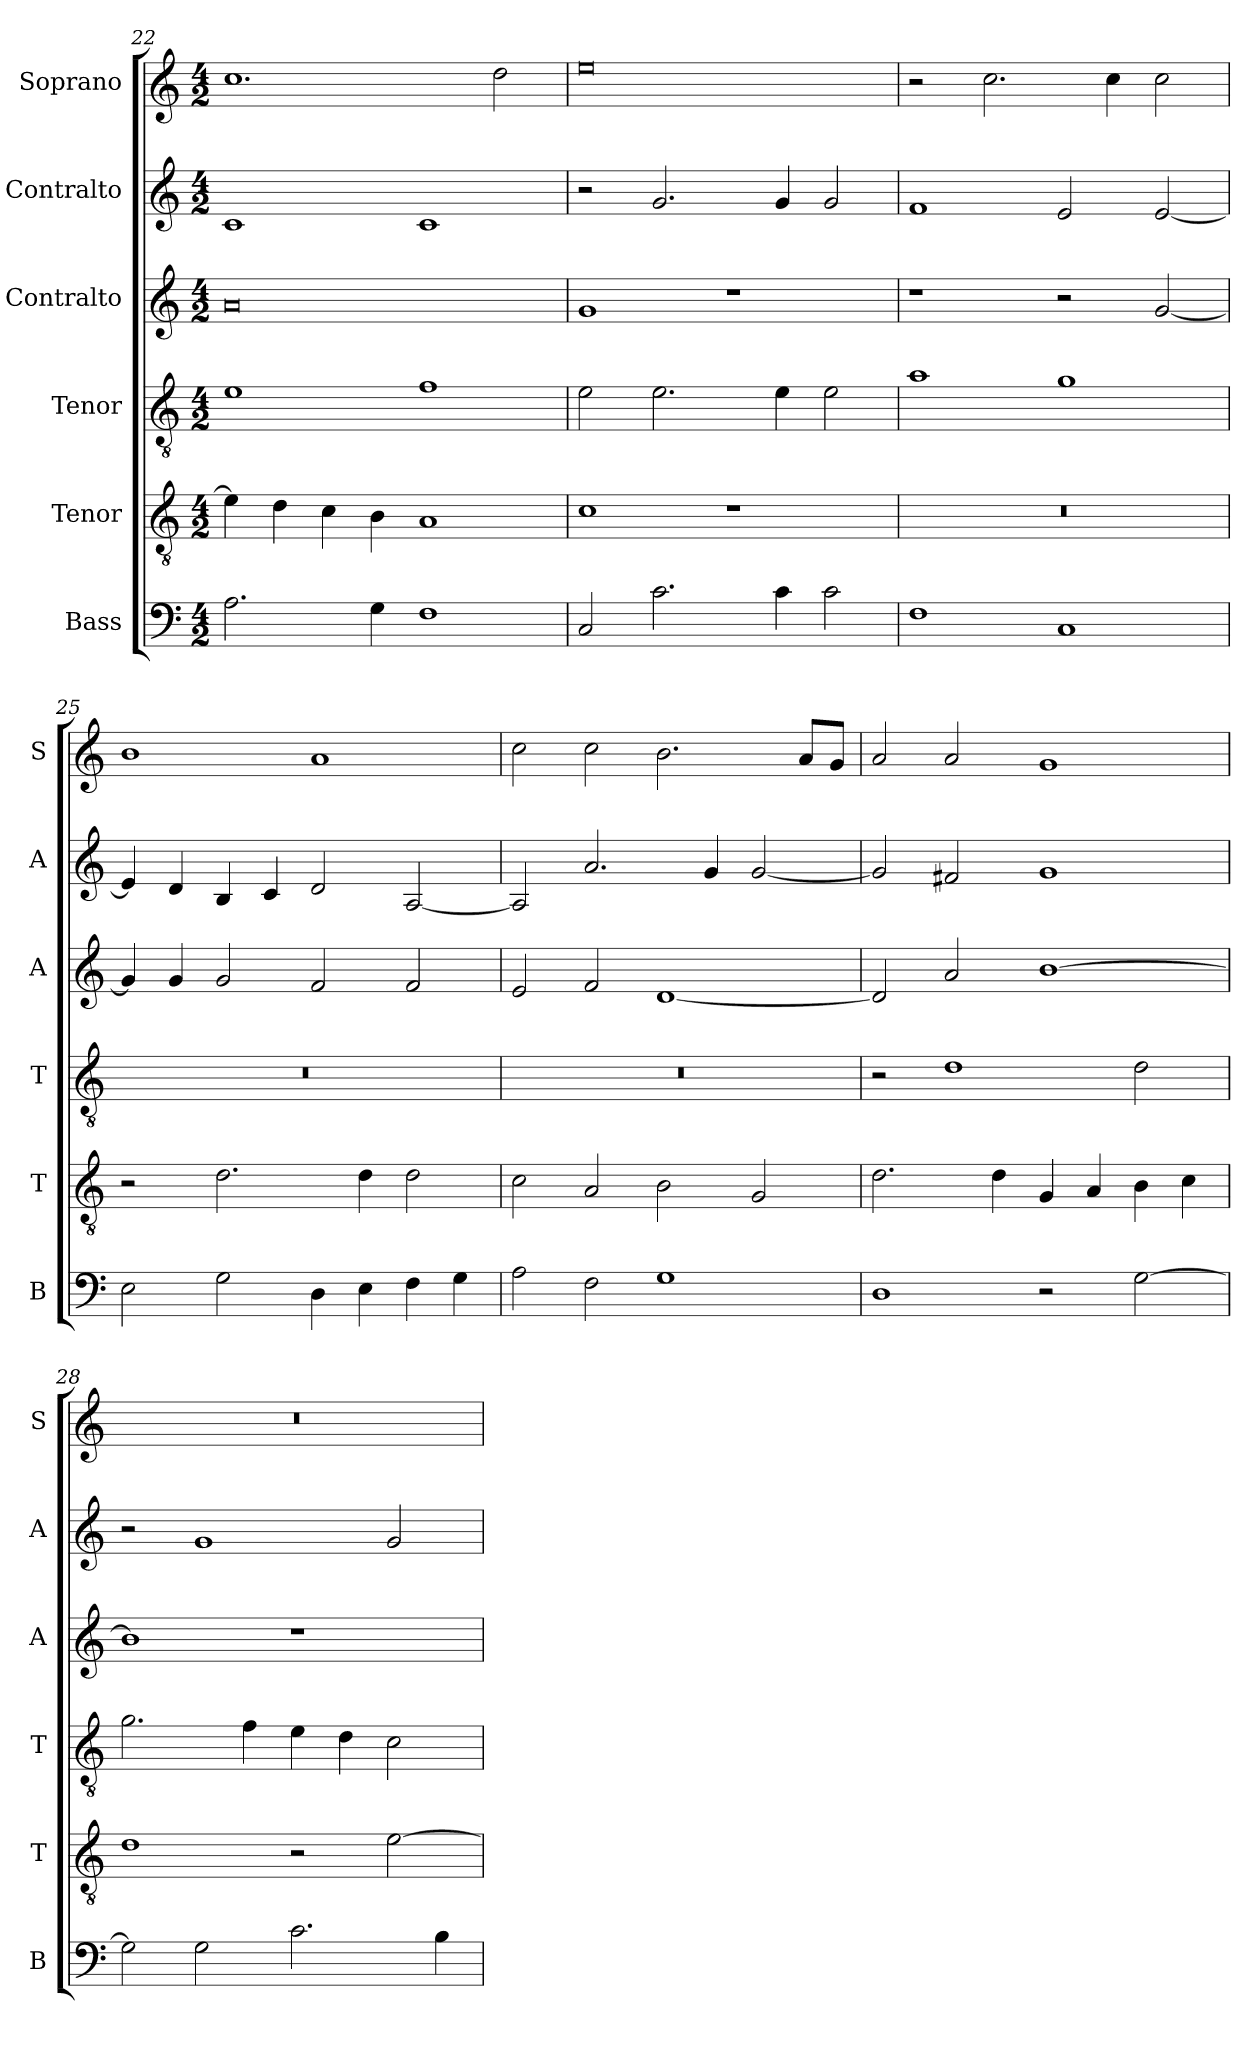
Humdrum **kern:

**kern	**kern	**kern	**kern	**kern	**kern
*part6	*part5	*part4	*part3	*part2	*part1
*staff6	*staff5	*staff4	*staff3	*staff2	*staff1
*I"Bass	*I"Tenor	*I"Tenor	*I"Contralto	*I"Contralto	*I"Soprano
*I'B	*I'T	*I'T	*I'A	*I'A	*I'S
*clefF4	*clefGv2	*clefGv2	*clefG2	*clefG2	*clefG2
*k[]	*k[]	*k[]	*k[]	*k[]	*k[]
*G:mix	*G:mix	*G:mix	*G:mix	*G:mix	*G:mix
*M4/2	*M4/2	*M4/2	*M4/2	*M4/2	*M4/2
=22	=22	=22	=22	=22	=22
2.A	4e]	1e	0a	1c	1.cc
.	4d	.	.	.	.
.	4c	.	.	.	.
4G	4B	.	.	.	.
1F	1A	1f	.	1c	.
.	.	.	.	.	2dd
=23	=23	=23	=23	=23	=23
2C	1c	2e	1g	2r	0ee
2.c	.	2.e	.	2.g	.
.	1r	.	1r	.	.
4c	.	4e	.	4g	.
2c	.	2e	.	2g	.
=24	=24	=24	=24	=24	=24
1F	0r	1a	1r	1f	2r
.	.	.	.	.	2.cc
1C	.	1g	2r	2e	.
.	.	.	.	.	4cc
.	.	.	[2g	[2e	2cc
=25	=25	=25	=25	=25	=25
2E	2r	0r	4g]	4e]	1b
.	.	.	4g	4d	.
2G	2.d	.	2g	4B	.
.	.	.	.	4c	.
4D	.	.	2f	2d	1a
4E	4d	.	.	.	.
4F	2d	.	2f	[2A	.
4G	.	.	.	.	.
=26	=26	=26	=26	=26	=26
2A	2c	0r	2e	2A]	2cc
2F	2A	.	2f	2.a	2cc
1G	2B	.	[1d	.	2.b
.	.	.	.	4g	.
.	2G	.	.	[2g	.
.	.	.	.	.	8a/L
.	.	.	.	.	8g/J
=27	=27	=27	=27	=27	=27
1D	2.d	2r	2d]	2g]	2a
.	.	1d	2a	2f#X	2a
.	4d	.	.	.	.
2r	4G	.	[1b	1g	1g
.	4A	.	.	.	.
[2G	4B	2d	.	.	.
.	4c	.	.	.	.
=28	=28	=28	=28	=28	=28
2G]	1d	2.g	1b]	2r	0r
2G	.	.	.	1g	.
.	.	4f	.	.	.
2.c	2r	4e	1r	.	.
.	.	4d	.	.	.
.	[2e	2c	.	2g	.
4B	.	.	.	.	.
=	=	=	=	=	=
*-	*-	*-	*-	*-	*-
